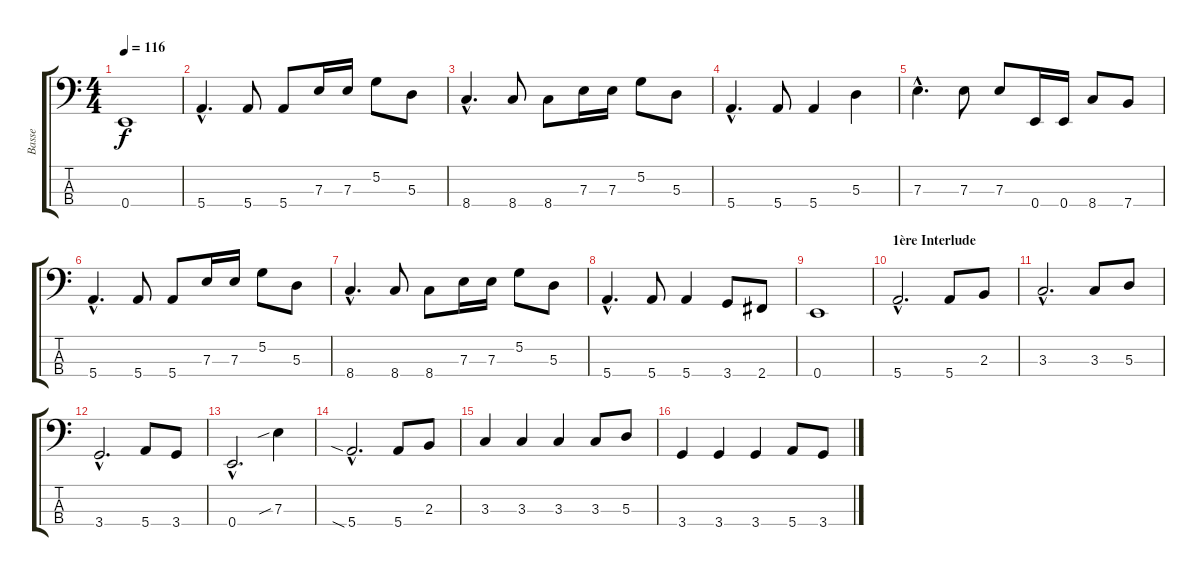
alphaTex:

\track ("Basse" "Basse") {instrument electricbassfinger}
\staff {score tabs}
\tuning (G2 D2 A1 E1) {hide}
\ts (4 4)
\tempo 116
\clef f4
\ks c
0.4.1{dy f} |
5.4{hac}.4{d} 5.4.8 5.4.8 7.3.16 7.3.16 5.2.8 5.3.8 |
8.4{hac}.4{d} 8.4.8 8.4.8 7.3.16 7.3.16 5.2.8 5.3.8 |
5.4{hac}.4{d} 5.4.8 5.4.4 5.3.4 |
7.3{hac}.4{d} 7.3.8 7.3.8 0.4.16 0.4.16 8.4.8 7.4.8 |
5.4{hac}.4{d} 5.4.8 5.4.8 7.3.16 7.3.16 5.2.8 5.3.8 |
8.4{hac}.4{d} 8.4.8 8.4.8 7.3.16 7.3.16 5.2.8 5.3.8 |
5.4{hac}.4{d} 5.4.8 5.4.4 3.4.8 2.4.8 |
0.4.1 |
\section ("" "1ère Interlude")
5.4{hac}.2{d} 5.4.8 2.3.8 |
3.3{hac}.2{d} 3.3.8 5.3.8 |
3.4{hac}.2{d} 5.4.8 3.4.8 |
0.4{hac}.2{d} 7.3{sib}.4 |
5.4{sia hac}.2{d} 5.4.8 2.3.8 |
3.3.4 3.3.4 3.3.4 3.3.8 5.3.8 |
3.4.4 3.4.4 3.4.4 5.4.8 3.4.8
